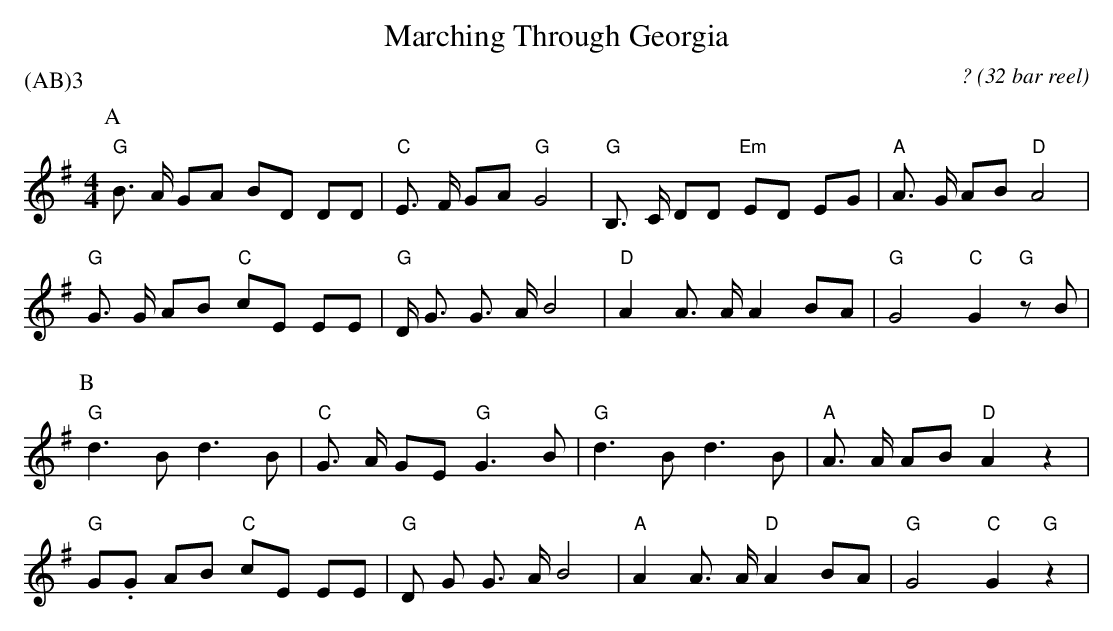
X:1
T:Marching Through Georgia
C:? (32 bar reel)
P:(AB)3
M:4/4
L:1/8
K:Gmaj
P:A
"G" B3/2 A/2 GA BD DD     | "C" E3/2 F/2 GA "G" G4      | "G" B,3/2 C/2 DD "Em" ED EG | "A" A3/2 G/2 AB "D" A4    |
"G" G3/2 G/2 AB "C" cE EE | "G" D/2 G3/2 G3/2 A/2 B4    | "D" A2 A3/2 A/2 A2 BA       | "G" G4 "C" G2  "G" z B    |
P:B
"G" d3 B d3 B             | "C" G3/2 A/2 GE "G" G3 B    | "G" d3 B d3 B              | "A"  A3/2 A/2 AB "D" A2 z2 |
"G" G.G  AB "C" cE EE     | "G"  D G G3/2 A/2 B4        | "A" A2 A3/2 A/2 "D" A2 BA  | "G" G4 "C" G2 "G" z2|
